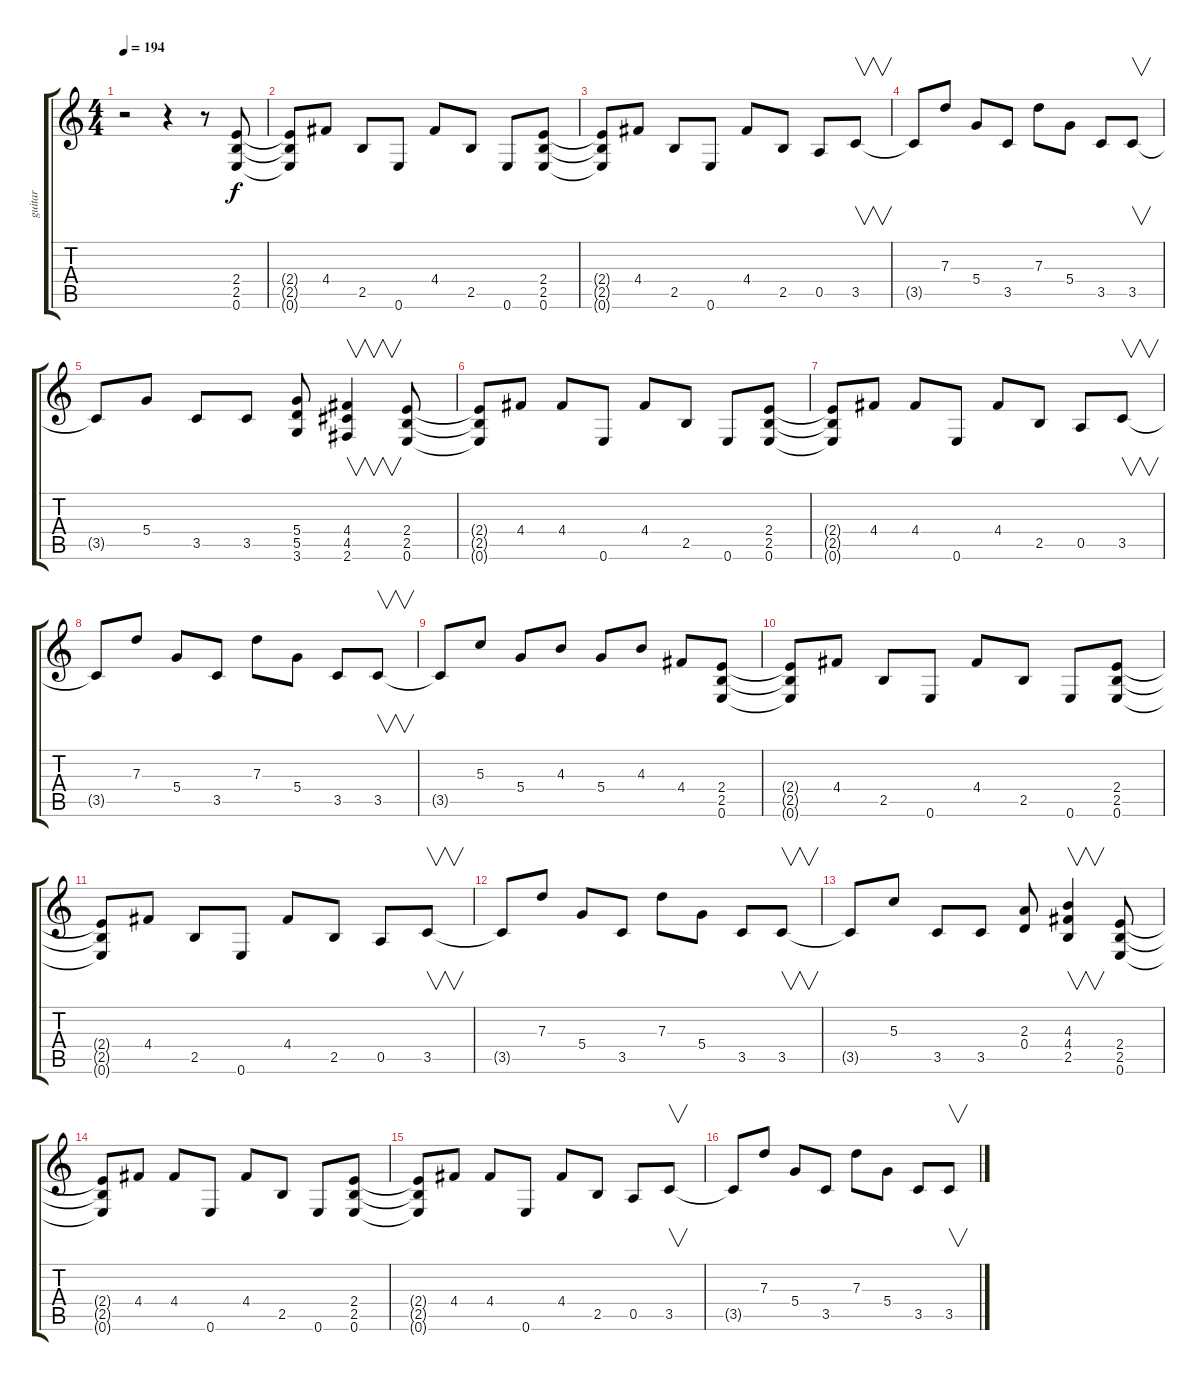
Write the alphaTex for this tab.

\track ("guitar" "guitar") {instrument distortionguitar}
\staff {score tabs}
\tuning (E4 B3 G3 D3 A2 E2) {hide}
\ts (4 4)
\tempo 194
\clef g2
\ks c
r.2{dy f instrument distortionguitar} r.4 r.8 (2.4 2.5 0.6).8 |
(2.4{t} 2.5{t} 0.6{t}).8 4.4.8 2.5.8 0.6.8 4.4.8 2.5.8 0.6.8 (2.4 2.5 0.6).8 |
(2.4{t} 2.5{t} 0.6{t}).8 4.4.8 2.5.8 0.6.8 4.4.8 2.5.8 0.5.8 3.5.8{v} |
3.5{t}.8 7.3.8 5.4.8 3.5.8 7.3.8 5.4.8 3.5.8 3.5.8{v} |
3.5{t}.8 5.4.8 3.5.8 3.5.8 (5.4 5.5 3.6).8 (4.4 4.5 2.6).4{v} (2.4 2.5 0.6).8 |
(2.4{t} 2.5{t} 0.6{t}).8 4.4.8 4.4.8 0.6.8 4.4.8 2.5.8 0.6.8 (2.4 2.5 0.6).8 |
(2.4{t} 2.5{t} 0.6{t}).8 4.4.8 4.4.8 0.6.8 4.4.8 2.5.8 0.5.8 3.5.8{v} |
3.5{t}.8 7.3.8 5.4.8 3.5.8 7.3.8 5.4.8 3.5.8 3.5.8{v} |
3.5{t}.8 5.3.8 5.4.8 4.3.8 5.4.8 4.3.8 4.4.8 (2.4 2.5 0.6).8 |
(2.4{t} 2.5{t} 0.6{t}).8 4.4.8 2.5.8 0.6.8 4.4.8 2.5.8 0.6.8 (2.4 2.5 0.6).8 |
(2.4{t} 2.5{t} 0.6{t}).8 4.4.8 2.5.8 0.6.8 4.4.8 2.5.8 0.5.8 3.5.8{v} |
3.5{t}.8 7.3.8 5.4.8 3.5.8 7.3.8 5.4.8 3.5.8 3.5.8{v} |
3.5{t}.8 5.3.8 3.5.8 3.5.8 (2.3 0.4).8 (4.3 4.4 2.5).4{v} (2.4 2.5 0.6).8 |
(2.4{t} 2.5{t} 0.6{t}).8 4.4.8 4.4.8 0.6.8 4.4.8 2.5.8 0.6.8 (2.4 2.5 0.6).8 |
(2.4{t} 2.5{t} 0.6{t}).8 4.4.8 4.4.8 0.6.8 4.4.8 2.5.8 0.5.8 3.5.8{v} |
3.5{t}.8 7.3.8 5.4.8 3.5.8 7.3.8 5.4.8 3.5.8 3.5.8{v}
